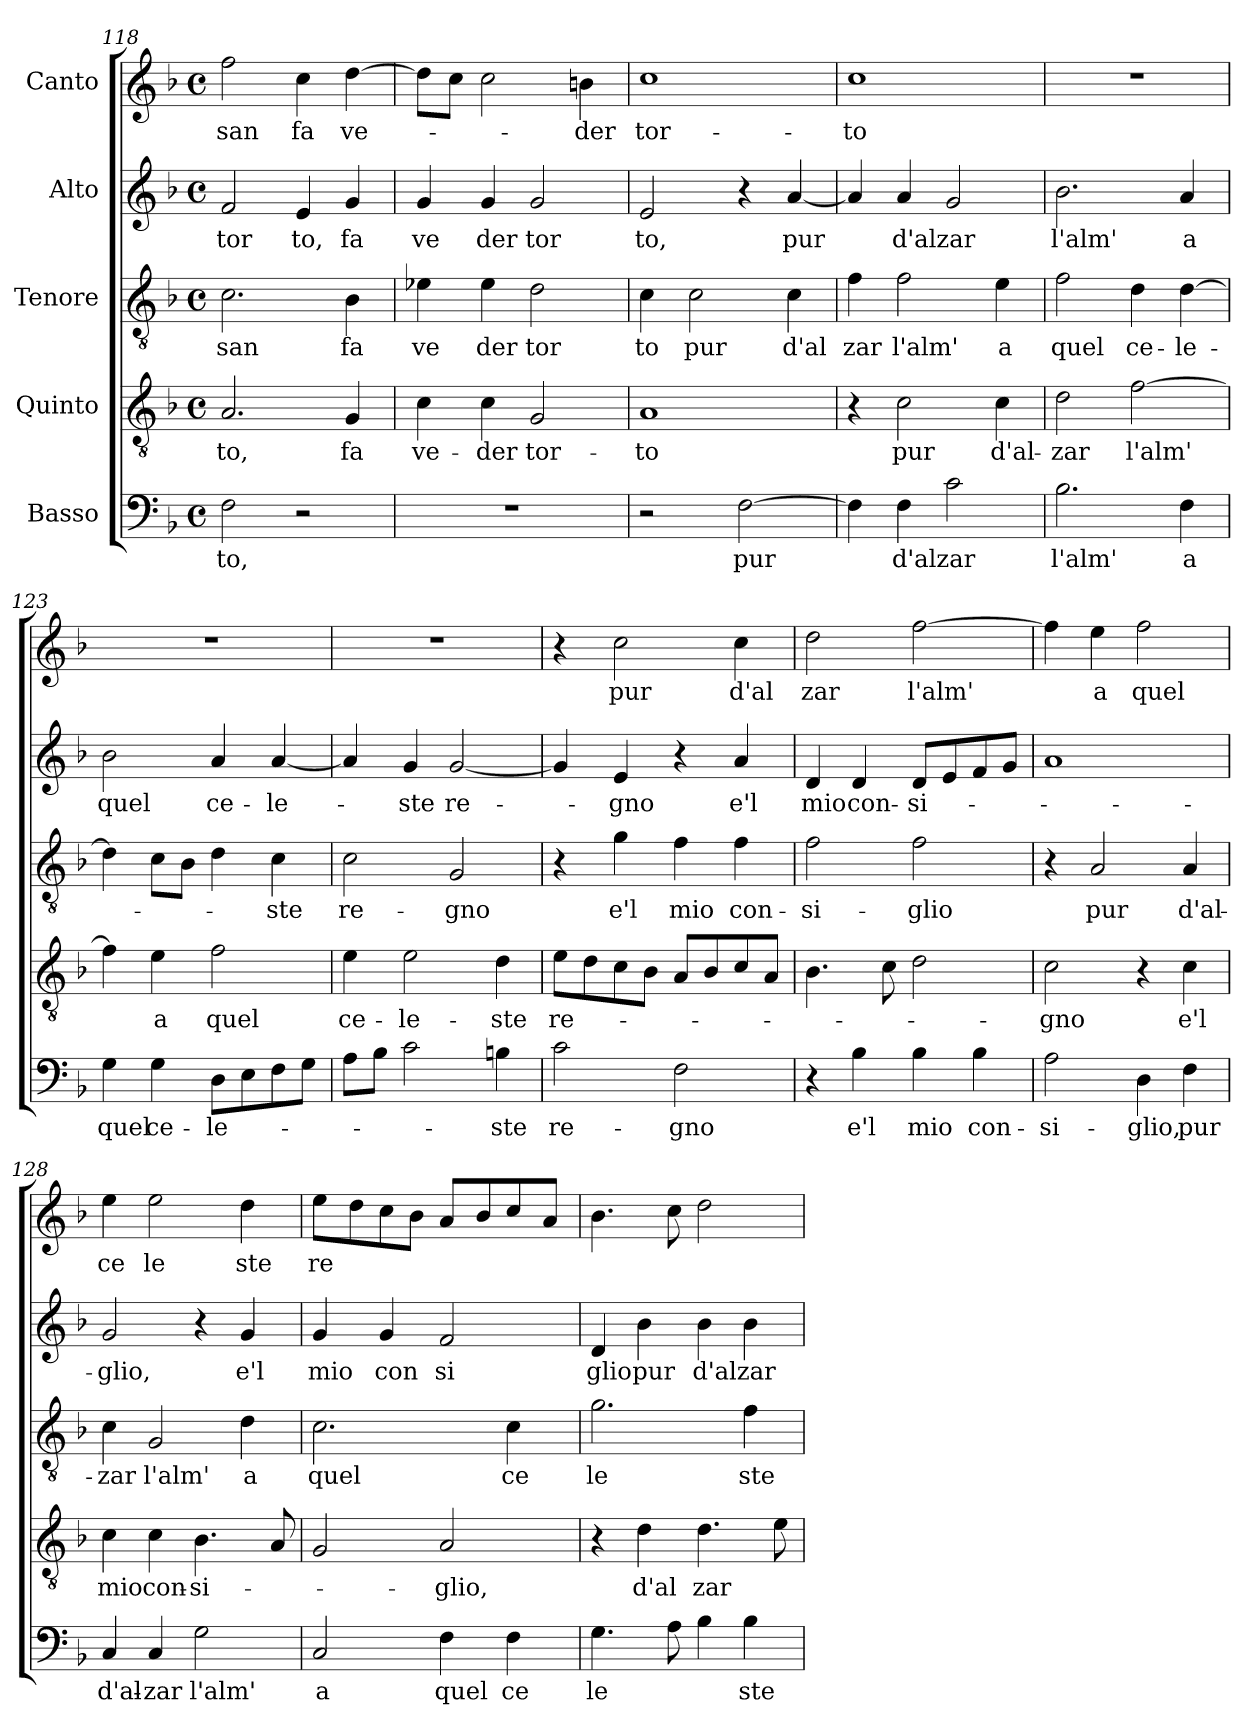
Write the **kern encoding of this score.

**kern	**text	**kern	**text	**kern	**text	**kern	**text	**kern	**text
*part5	*part5	*part4	*part4	*part3	*part3	*part2	*part2	*part1	*part1
*staff5	*staff5	*staff4	*staff4	*staff3	*staff3	*staff2	*staff2	*staff1	*staff1
*I"Basso	*	*I"Quinto	*	*I"Tenore	*	*I"Alto	*	*I"Canto	*
*clefF4	*	*clefGv2	*	*clefGv2	*	*clefG2	*	*clefG2	*
*k[b-]	*	*k[b-]	*	*k[b-]	*	*k[b-]	*	*k[b-]	*
*F:	*	*F:	*	*F:	*	*F:	*	*F:	*
*M4/4	*	*M4/4	*	*M4/4	*	*M4/4	*	*M4/4	*
*met(c)	*	*met(c)	*	*met(c)	*	*met(c)	*	*met(c)	*
=118	=118	=118	=118	=118	=118	=118	=118	=118	=118
!	!LO:LY:b:cj	!	!LO:LY:b:cj	!	!LO:LY:b:cj	!	!LO:LY:b:cj	!	!LO:LY:b:cj
2F\	to,	2.A/	-to,	2.c\	san	2f/	tor	2ff\	san
!	!	!	!	!	!	!	!LO:LY:b:cj	!	!LO:LY:b:cj
2r	.	.	.	.	.	4e/	to,	4cc\	fa
!	!	!	!LO:LY:b:cj	!	!LO:LY:b:cj	!	!LO:LY:b:cj	!	!LO:LY:b:cj
.	.	4G/	fa	4B-\	fa	4g/	fa	[>4dd\	ve-
=119	=119	=119	=119	=119	=119	=119	=119	=119	=119
!	!	!	!LO:LY:b:cj	!	!LO:LY:b:cj	!	!LO:LY:b:cj	!	!
1r	.	4c\	ve-	4e-\	ve	4g/	ve	8dd\L]	.
.	.	.	.	.	.	.	.	8cc\J	.
!	!	!	!LO:LY:b:cj	!	!LO:LY:b:cj	!	!LO:LY:b:cj	!	!
.	.	4c\	-der	4e-\	der	4g/	der	2cc\	.
!	!	!	!LO:LY:b:cj	!	!LO:LY:b:cj	!	!LO:LY:b:cj	!	!
.	.	2G/	tor-	2d\	tor	2g/	tor	.	.
!	!	!	!	!	!	!	!	!	!LO:LY:b:cj
.	.	.	.	.	.	.	.	4b\	-der
=120	=120	=120	=120	=120	=120	=120	=120	=120	=120
!	!	!	!LO:LY:b:cj	!	!LO:LY:b:cj	!	!LO:LY:b:cj	!	!LO:LY:b:cj
2r	.	1A	-to	4c\	to	2e/	to,	1cc	tor-
!	!	!	!	!	!LO:LY:b:cj	!	!	!	!
.	.	.	.	2c\	pur	.	.	.	.
!	!LO:LY:b	!	!	!	!	!	!	!	!
[>2F\	pur	.	.	.	.	4r	.	.	.
!	!	!	!	!	!LO:LY:b:cj	!	!LO:LY:b	!	!
.	.	.	.	4c\	d'al	[<4a/	pur	.	.
=121	=121	=121	=121	=121	=121	=121	=121	=121	=121
!	!	!	!	!	!LO:LY:b:cj	!	!	!	!LO:LY:b:cj
4F\]	.	4r	.	4f\	zar	4a/]	.	1cc	-to
!	!LO:LY:b:cj	!	!LO:LY:b:cj	!	!LO:LY:b:cj	!	!LO:LY:b:cj	!	!
4F\	d'alzar	2c\	pur	2f\	l'alm'	4a/	d'alzar	.	.
2c\	.	.	.	.	.	2g/	.	.	.
!	!	!	!LO:LY:b:cj	!	!LO:LY:b:cj	!	!	!	!
.	.	4c\	d'al-	4e\	a	.	.	.	.
!!LO:LB:g=z
=122	=122	=122	=122	=122	=122	=122	=122	=122	=122
!	!LO:LY:b:cj	!	!LO:LY:b:cj	!	!LO:LY:b:cj	!	!LO:LY:b:cj	!	!
2.B-\	l'alm'	2d\	-zar	2f\	quel	2.b-\	l'alm'	1r	.
!	!	!	!LO:LY:b	!	!LO:LY:b:cj	!	!	!	!
.	.	[>2f\	l'alm'	4d\	ce-	.	.	.	.
!	!LO:LY:b:cj	!	!	!	!LO:LY:b:cj	!	!LO:LY:b:cj	!	!
4F\	a	.	.	[>4d\	-le-	4a/	a	.	.
=123	=123	=123	=123	=123	=123	=123	=123	=123	=123
!	!LO:LY:b:cj	!	!	!	!	!	!LO:LY:b:cj	!	!
4G\	quel	4f\]	.	4d\]	.	2b-\	quel	1r	.
!	!LO:LY:b:cj	!	!LO:LY:b:cj	!	!	!	!	!	!
4G\	ce-	4e\	a	8c\L	.	.	.	.	.
.	.	.	.	8B-\J	.	.	.	.	.
!	!LO:LY:b:cj	!	!LO:LY:b:cj	!	!	!	!LO:LY:b:cj	!	!
8D\L	-le-	2f\	quel	4d\	.	4a/	ce-	.	.
8E\	.	.	.	.	.	.	.	.	.
!	!	!	!	!	!LO:LY:b:cj	!	!LO:LY:b:cj	!	!
8F\	.	.	.	4c\	-ste	[<4a/	-le-	.	.
8G\J	.	.	.	.	.	.	.	.	.
=124	=124	=124	=124	=124	=124	=124	=124	=124	=124
!	!	!	!LO:LY:b:cj	!	!LO:LY:b:cj	!	!	!	!
8A\L	.	4e\	ce-	2c\	re-	4a/]	.	1r	.
8B-\J	.	.	.	.	.	.	.	.	.
!	!	!	!LO:LY:b:cj	!	!	!	!LO:LY:b:cj	!	!
2c\	.	2e\	-le-	.	.	4g/	-ste	.	.
!	!	!	!	!	!LO:LY:b:cj	!	!LO:LY:b:cj	!	!
.	.	.	.	2G/	-gno	[<2g/	re-	.	.
!	!LO:LY:b:cj	!	!LO:LY:b:cj	!	!	!	!	!	!
4B\	-ste	4d\	-ste	.	.	.	.	.	.
=125	=125	=125	=125	=125	=125	=125	=125	=125	=125
!	!LO:LY:b:cj	!	!LO:LY:b:cj	!	!	!	!	!	!
2c\	re-	8e\L	re-	4r	.	4g/]	.	4r	.
.	.	8d\	.	.	.	.	.	.	.
!	!	!	!	!	!LO:LY:b:cj	!	!LO:LY:b:cj	!	!LO:LY:b:cj
.	.	8c\	.	4g\	e'l	4e/	-gno	2cc\	pur
.	.	8B-\J	.	.	.	.	.	.	.
!	!LO:LY:b:cj	!	!	!	!LO:LY:b:cj	!	!	!	!
2F\	-gno	8A/L	.	4f\	mio	4r	.	.	.
.	.	8B-/	.	.	.	.	.	.	.
!	!	!	!	!	!LO:LY:b:cj	!	!LO:LY:b:cj	!	!LO:LY:b:cj
.	.	8c/	.	4f\	con-	4a/	e'l	4cc\	d'al
.	.	8A/J	.	.	.	.	.	.	.
=126	=126	=126	=126	=126	=126	=126	=126	=126	=126
!	!	!	!	!	!LO:LY:b:cj	!	!LO:LY:b:cj	!	!LO:LY:b:cj
4r	.	4.B-\	.	2f\	-si-	4d/	mio	2dd\	zar
!	!LO:LY:b:cj	!	!	!	!	!	!LO:LY:b:cj	!	!
4B-\	e'l	.	.	.	.	4d/	con-	.	.
.	.	8c\	.	.	.	.	.	.	.
!	!LO:LY:b:cj	!	!	!	!LO:LY:b:cj	!	!LO:LY:b:cj	!	!LO:LY:b
4B-\	mio	2d\	.	2f\	-glio	8d/L	-si-	[>2ff\	l'alm'
.	.	.	.	.	.	8e/	.	.	.
!	!LO:LY:b:cj	!	!	!	!	!	!	!	!
4B-\	con-	.	.	.	.	8f/	.	.	.
.	.	.	.	.	.	8g/J	.	.	.
=127	=127	=127	=127	=127	=127	=127	=127	=127	=127
!	!LO:LY:b:cj	!	!LO:LY:b:cj	!	!	!	!	!	!
2A\	-si-	2c\	-gno	4r	.	1a	.	4ff\]	.
!	!	!	!	!	!LO:LY:b:cj	!	!	!	!LO:LY:b:cj
.	.	.	.	2A/	pur	.	.	4ee\	a
!	!LO:LY:b:cj	!	!	!	!	!	!	!	!LO:LY:b:cj
4D\	-glio,	4r	.	.	.	.	.	2ff\	quel
!	!LO:LY:b:cj	!	!LO:LY:b:cj	!	!LO:LY:b:cj	!	!	!	!
4F\	pur	4c\	e'l	4A/	d'al-	.	.	.	.
=128	=128	=128	=128	=128	=128	=128	=128	=128	=128
!	!LO:LY:b:cj	!	!LO:LY:b:cj	!	!LO:LY:b:cj	!	!LO:LY:b:cj	!	!LO:LY:b:cj
4C/	d'al-	4c\	mio	4c\	-zar	2g/	-glio,	4ee\	ce
!	!LO:LY:b:cj	!	!LO:LY:b:cj	!	!LO:LY:b:cj	!	!	!	!LO:LY:b:cj
4C/	-zar	4c\	con-	2G/	l'alm'	.	.	2ee\	le
!	!LO:LY:b:cj	!	!LO:LY:b:cj	!	!	!	!	!	!
2G\	l'alm'	4.B-\	-si-	.	.	4r	.	.	.
!	!	!	!	!	!LO:LY:b:cj	!	!LO:LY:b:cj	!	!LO:LY:b:cj
.	.	.	.	4d\	a	4g/	e'l	4dd\	ste
.	.	8A/	.	.	.	.	.	.	.
!!LO:PB:g=z
=129	=129	=129	=129	=129	=129	=129	=129	=129	=129
!	!LO:LY:b:cj	!	!	!	!LO:LY:b:cj	!	!LO:LY:b:cj	!	!LO:LY:b:cj
*	*	*^	*	*	*	*	*	*	*
2C/	a	2G/	16..ryy	.	2.c\	quel	4g/	mio	8ee\L	re
.	.	.	2ryy	.	.	.	.	.	.	.
.	.	.	.	.	.	.	.	.	8dd\	.
!	!	!	!	!	!	!	!	!LO:LY:b:cj	!	!
.	.	.	.	.	.	.	4g/	con	8cc\	.
.	.	.	.	.	.	.	.	.	8b-\J	.
!	!LO:LY:b:cj	!	!	!LO:LY:b:cj	!	!	!	!LO:LY:b:cj	!	!
4F\	quel	2A/	.	-glio,	.	.	2f/	si	8a/L	.
.	.	.	4ryy	.	.	.	.	.	.	.
.	.	.	.	.	.	.	.	.	8b-/	.
!	!LO:LY:b:cj	!	!	!	!	!LO:LY:b:cj	!	!	!	!
4F\	ce	.	.	.	4c\	ce	.	.	8cc/	.
.	.	.	8ryy	.	.	.	.	.	.	.
.	.	.	.	.	.	.	.	.	8a/J	.
.	.	.	64ryy	.	.	.	.	.	.	.
=130	=130	=130	=130	=130	=130	=130	=130	=130	=130	=130
!	!LO:LY:b:cj	!	!	!	!	!LO:LY:b:cj	!	!LO:LY:b:cj	!	!
*	*	*v	*v	*	*	*	*	*	*	*
4.G\	le	4r	.	2.g\	le	4d/	glio	4.b-\	.
!	!	!	!LO:LY:b:cj	!	!	!	!LO:LY:b:cj	!	!
.	.	4d\	d'al	.	.	4b-\	pur	.	.
8A\	.	.	.	.	.	.	.	8cc\	.
!	!	!	!LO:LY:b	!	!	!	!LO:LY:b:cj	!	!
4B-\	.	4.d\	zar	.	.	4b-\	d'alzar	2dd\	.
!	!LO:LY:b:cj	!	!	!	!LO:LY:b:cj	!	!	!	!
4B-\	ste	.	.	4f\	ste	4b-\	.	.	.
.	.	8e\	.	.	.	.	.	.	.
=	=	=	=	=	=	=	=	=	=
*-	*-	*-	*-	*-	*-	*-	*-	*-	*-
